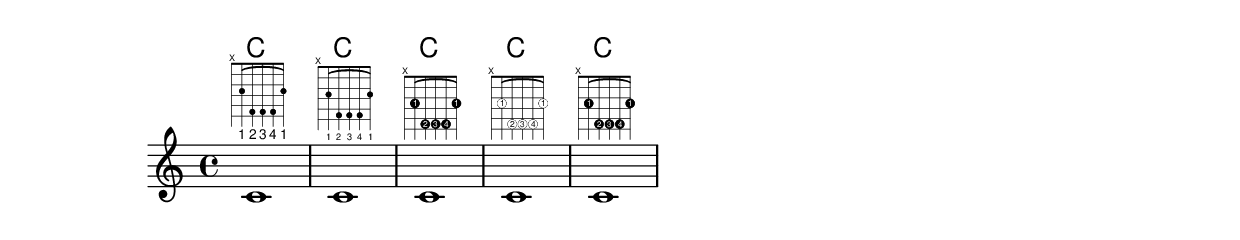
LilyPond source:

\version "2.12.0"

\header {
  texidoc="
Finger labels can be added, either in dots or below strings.
Dot color can be changed, and fingering label font size
can be adjusted.

"
}

\layout { ragged-right = ##t }

<<
  \chords {
    c1 |
    c1 |
    c1 |
    c1 |
    c1
  }

  \new Voice {
    \textLengthOn
     %% C major for guitar,  verbose style
    \override TextScript #'fret-diagram-details
      #'finger-code = #'below-string
    c'1 ^\markup {
            \fret-diagram-verbose #'((mute 6)
                                     (place-fret 5 3 1)
                                     (place-fret 4 5 2)
                                     (place-fret 3 5 3)
                                     (place-fret 2 5 4)
                                     (place-fret 1 3 1)
                                     (barre 5 1 1))}

     %% C major for guitar,  verbose style
    \override TextScript #'fret-diagram-details 
        #'string-label-font-mag = #0.4
    c'1 ^\markup {
            \fret-diagram-verbose #'((mute 6)
                                     (place-fret 5 3 1)
                                     (place-fret 4 5 2)
                                     (place-fret 3 5 3)
                                     (place-fret 2 5 4)
                                     (place-fret 1 3 1)
                                     (barre 5 1 1))}

     %% C major for guitar, verbose style
    \override TextScript #'fret-diagram-details
      #'finger-code = #'in-dot
    c' ^\markup {
            \fret-diagram-verbose #'((mute 6)
                                     (place-fret 5 3 1)
                                     (place-fret 4 5 2)
                                     (place-fret 3 5 3)
                                     (place-fret 2 5 4)
                                     (place-fret 1 3 1)
                                     (barre 5 1 1))}

     %% C major for guitar, verbose style
    \once \override TextScript #'fret-diagram-details 
        #'dot-color = #'white
    c' ^\markup {
            \fret-diagram-verbose #'((mute 6)
                                     (place-fret 5 3 1)
                                     (place-fret 4 5 2)
                                     (place-fret 3 5 3)
                                     (place-fret 2 5 4)
                                     (place-fret 1 3 1)
                                     (barre 5 1 1))}

     %% C major for guitar,  verbose style
    \once \override TextScript #'fret-diagram-details 
        #'dot-label-font-mag = #0.75
    c'1 ^\markup {
            \fret-diagram-verbose #'((mute 6)
                                     (place-fret 5 3 1)
                                     (place-fret 4 5 2)
                                     (place-fret 3 5 3)
                                     (place-fret 2 5 4)
                                     (place-fret 1 3 1)
                                     (barre 5 1 1))}

 }
>>


